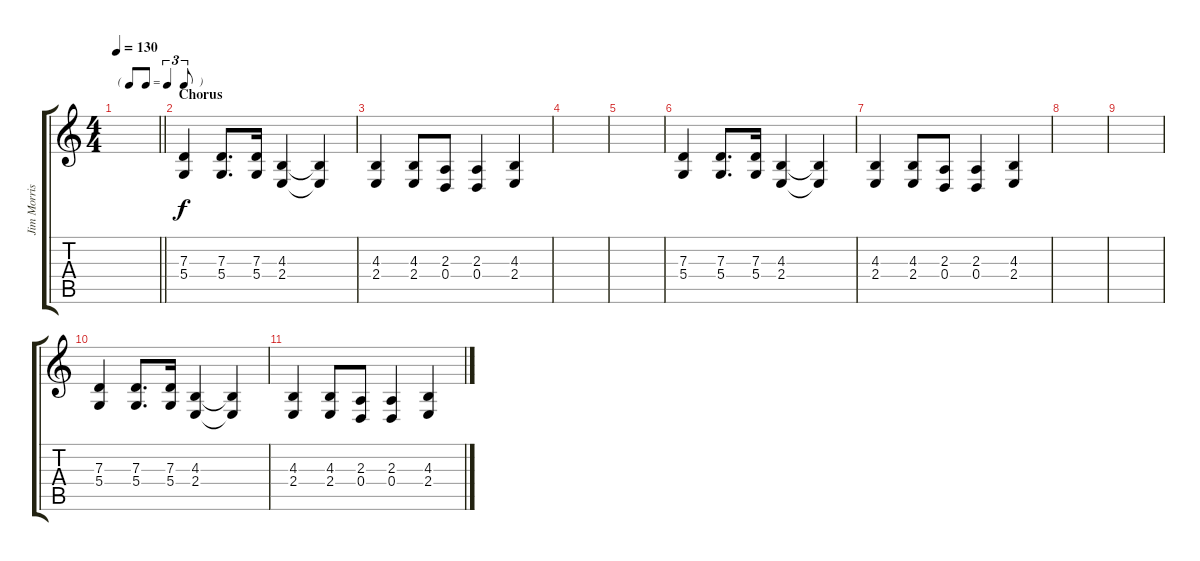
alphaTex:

\track ("Jim Morrison" "Jim Morris") {instrument lead8bassandlead}
\staff {score tabs}
\tuning (E4 B3 G3 D3 A2 E2) {hide}
\ts (4 4)
\tf triplet8th
\tempo 130
\clef g2
\barLineRight lightlight
\ks c
|
\section ("" "Chorus")
(7.3 5.4).4 (7.3 5.4).8{d} (7.3 5.4).16 (4.3 2.4).4 (4.3{t} 2.4{t}).4 |
(4.3 2.4).4 (4.3 2.4).8 (2.3 0.4).8 (2.3 0.4).4 (4.3 2.4).4 |
|
|
(7.3 5.4).4 (7.3 5.4).8{d} (7.3 5.4).16 (4.3 2.4).4 (4.3{t} 2.4{t}).4 |
(4.3 2.4).4 (4.3 2.4).8 (2.3 0.4).8 (2.3 0.4).4 (4.3 2.4).4 |
|
|
(7.3 5.4).4 (7.3 5.4).8{d} (7.3 5.4).16 (4.3 2.4).4 (4.3{t} 2.4{t}).4 |
(4.3 2.4).4 (4.3 2.4).8 (2.3 0.4).8 (2.3 0.4).4 (4.3 2.4).4
